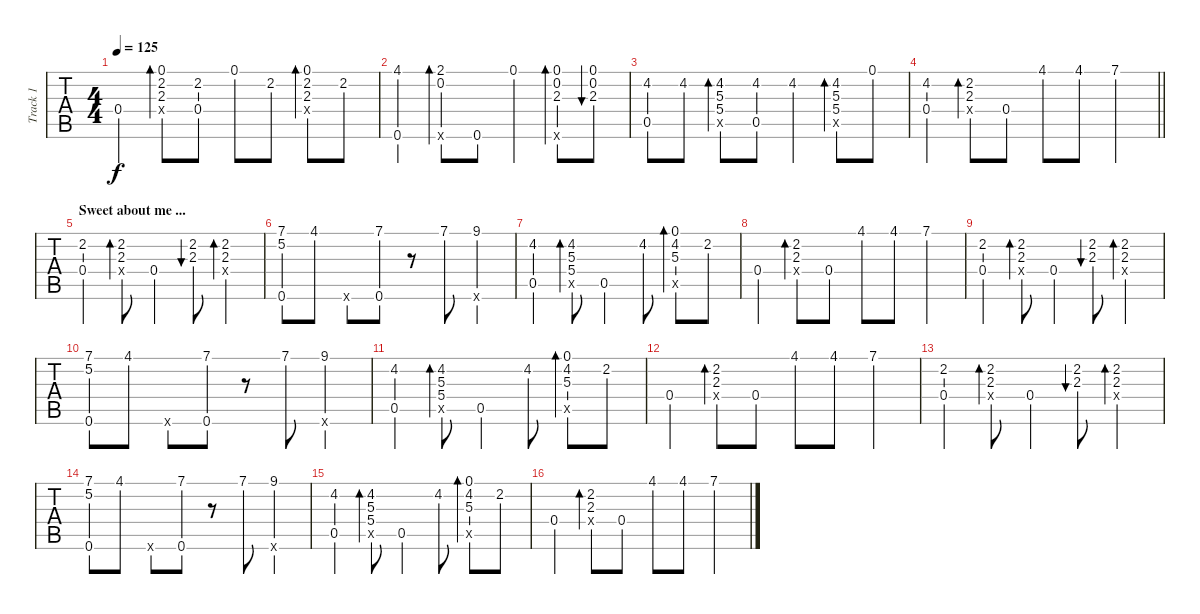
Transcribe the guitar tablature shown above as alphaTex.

\track ("Track 1" "Track 1") {instrument acousticguitarsteel}
\staff {tabs}
\tuning (E4 B3 Gb3 Db3 B2 E2) {hide}
\ts (4 4)
\tempo 125
\clef g2
\ks c
0.4.4{dy f} (0.1 2.2 2.3 0.4{x}).8{bd 60} (2.2 0.4).8 0.1.8 2.2.8 (0.1 2.2 2.3 0.4{x}).8{bd 60} 2.2.8 |
(4.1 0.6).4 (2.1 0.2 0.6{x}).8{bd 60} 0.6.8 0.1.4 (0.1 0.2 2.3 0.6{x}).8{bd 60} (0.1 0.2 2.3).8{bu 60} |
(4.2 0.5).8 4.2.8 (4.2 5.3 5.4 0.5{x}).8{bd 60} (4.2 0.5).8 4.2.4 (4.2 5.3 5.4 0.5{x}).8{bd 60} 0.1.8 |
\barLineRight lightlight
(4.2 0.4).4 (2.2 2.3 0.4{x}).8{bd 60} 0.4.8 4.1.8 4.1.8 7.1.4 |
\section ("" "Sweet about me ...")
(2.2 0.4).4 (2.2 2.3 0.4{x}).8{bd 60} 0.4.4 (2.2 2.3).8{bu 60} (2.2 2.3 0.4{x}).4{bd 60} |
(7.1 5.2 0.6).8 4.1.8 0.6{x}.8 (7.1 0.6).8 r.8 7.1.8 (9.1 0.6{x}).4 |
(4.2 0.5).4 (4.2 5.3 5.4 0.5{x}).8{bd 60} 0.5.4 4.2.8 (0.1 4.2 5.3 0.5{x}).8{bd 60} 2.2.8 |
0.4.4 (2.2 2.3 0.4{x}).8{bd 60} 0.4.8 4.1.8 4.1.8 7.1.4 |
(2.2 0.4).4 (2.2 2.3 0.4{x}).8{bd 60} 0.4.4 (2.2 2.3).8{bu 60} (2.2 2.3 0.4{x}).4{bd 60} |
(7.1 5.2 0.6).8 4.1.8 0.6{x}.8 (7.1 0.6).8 r.8 7.1.8 (9.1 0.6{x}).4 |
(4.2 0.5).4 (4.2 5.3 5.4 0.5{x}).8{bd 60} 0.5.4 4.2.8 (0.1 4.2 5.3 0.5{x}).8{bd 60} 2.2.8 |
0.4.4 (2.2 2.3 0.4{x}).8{bd 60} 0.4.8 4.1.8 4.1.8 7.1.4 |
(2.2 0.4).4 (2.2 2.3 0.4{x}).8{bd 60} 0.4.4 (2.2 2.3).8{bu 60} (2.2 2.3 0.4{x}).4{bd 60} |
(7.1 5.2 0.6).8 4.1.8 0.6{x}.8 (7.1 0.6).8 r.8 7.1.8 (9.1 0.6{x}).4 |
(4.2 0.5).4 (4.2 5.3 5.4 0.5{x}).8{bd 60} 0.5.4 4.2.8 (0.1 4.2 5.3 0.5{x}).8{bd 60} 2.2.8 |
0.4.4 (2.2 2.3 0.4{x}).8{bd 60} 0.4.8 4.1.8 4.1.8 7.1.4
